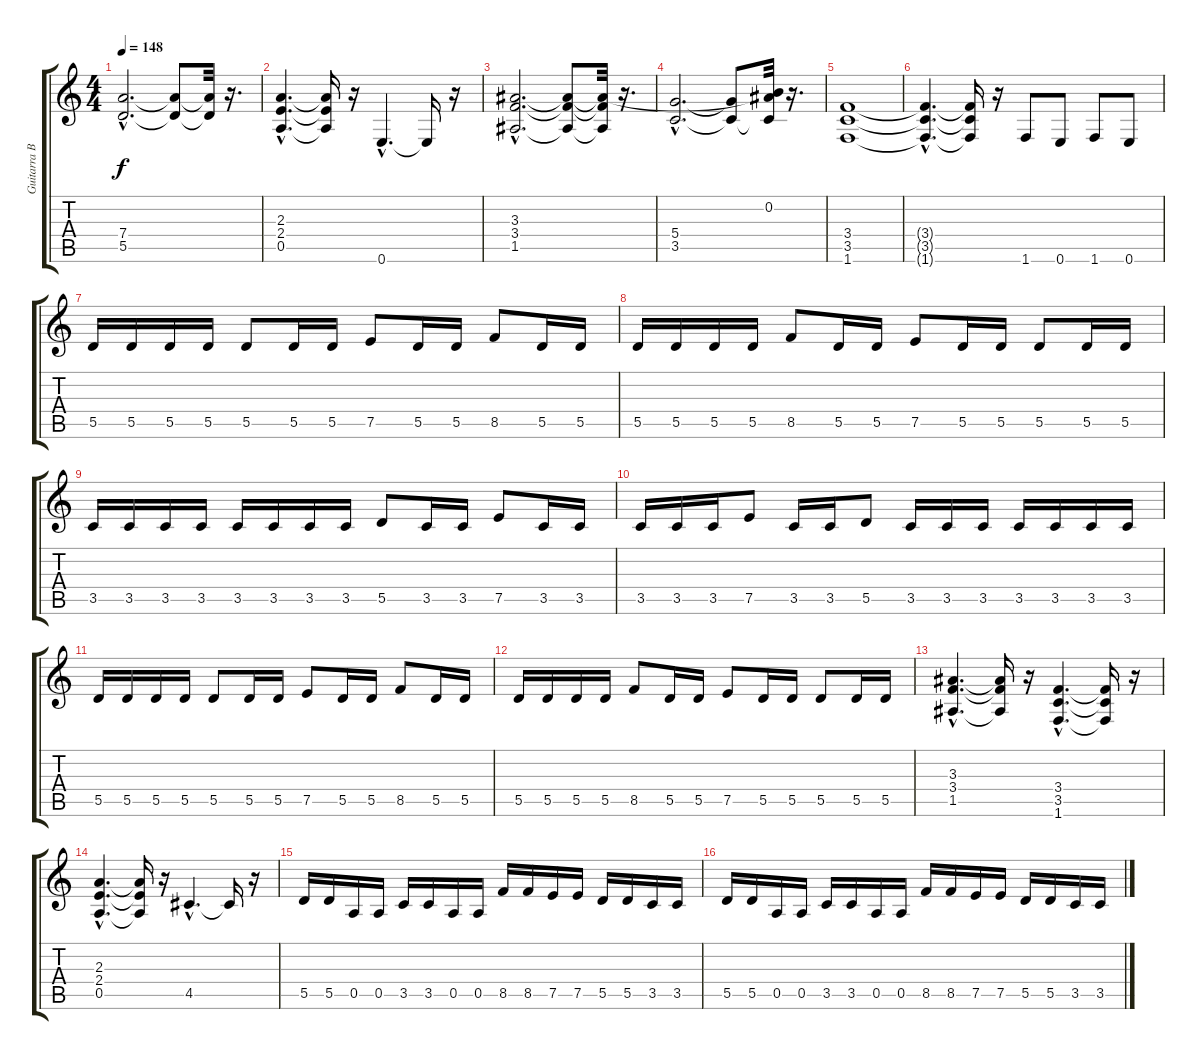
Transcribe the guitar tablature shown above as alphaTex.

\track ("Guitarra Base" "Guitarra B") {instrument distortionguitar}
\staff {score tabs}
\tuning (E4 B3 G3 D3 A2 E2) {hide}
\ts (4 4)
\tempo 148
\clef g2
\ks c
(7.4{hac} 5.5{hac}).2{d dy f} (7.4{t} 5.5{t}).8 (7.4{t} 5.5{t}).32 r.16{d} |
(2.3{hac} 2.4{hac} 0.5{hac}).4{d} (2.3{t} 2.4{t} 0.5{t}).16 r.16 0.6{hac}.4{d} 0.6{t}.16 r.16 |
(3.3{hac} 3.4{hac} 1.5{hac}).2{d} (3.3{t} 3.4{t} 1.5{t}).8 (3.3{t} 3.4{t} 1.5{t}).32 r.16{d} |
(5.4{hac} 3.5{hac}).2{d} (5.4{t} 3.5{t}).8 (0.2 3.3{t} 3.5{t}).32 r.16{d} |
(3.4 3.5 1.6).1 |
(3.4{hac t} 3.5{hac t} 1.6{hac t}).4{d} (3.4{t} 3.5{t} 1.6{t}).16 r.16 1.6.8 0.6.8 1.6.8 0.6.8 |
5.5.16 5.5.16 5.5.16 5.5.16 5.5.8 5.5.16 5.5.16 7.5.8 5.5.16 5.5.16 8.5.8 5.5.16 5.5.16 |
5.5.16 5.5.16 5.5.16 5.5.16 8.5.8 5.5.16 5.5.16 7.5.8 5.5.16 5.5.16 5.5.8 5.5.16 5.5.16 |
3.5.16 3.5.16 3.5.16 3.5.16 3.5.16 3.5.16 3.5.16 3.5.16 5.5.8 3.5.16 3.5.16 7.5.8 3.5.16 3.5.16 |
3.5.16 3.5.16 3.5.16 7.5.8 3.5.16 3.5.16 5.5.8 3.5.16 3.5.16 3.5.16 3.5.16 3.5.16 3.5.16 3.5.16 |
5.5.16 5.5.16 5.5.16 5.5.16 5.5.8 5.5.16 5.5.16 7.5.8 5.5.16 5.5.16 8.5.8 5.5.16 5.5.16 |
5.5.16 5.5.16 5.5.16 5.5.16 8.5.8 5.5.16 5.5.16 7.5.8 5.5.16 5.5.16 5.5.8 5.5.16 5.5.16 |
(3.3{hac} 3.4{hac} 1.5{hac}).4{d} (3.3{t} 3.4{t} 1.5{t}).16 r.16 (3.4{hac} 3.5{hac} 1.6{hac}).4{d} (3.4{t} 3.5{t} 1.6{t}).16 r.16 |
(2.3{hac} 2.4{hac} 0.5{hac}).4{d} (2.3{t} 2.4{t} 0.5{t}).16 r.16 4.5{hac}.4{d} 4.5{t}.16 r.16 |
5.5.16 5.5.16 0.5.16 0.5.16 3.5.16 3.5.16 0.5.16 0.5.16 8.5.16 8.5.16 7.5.16 7.5.16 5.5.16 5.5.16 3.5.16 3.5.16 |
5.5.16 5.5.16 0.5.16 0.5.16 3.5.16 3.5.16 0.5.16 0.5.16 8.5.16 8.5.16 7.5.16 7.5.16 5.5.16 5.5.16 3.5.16 3.5.16
